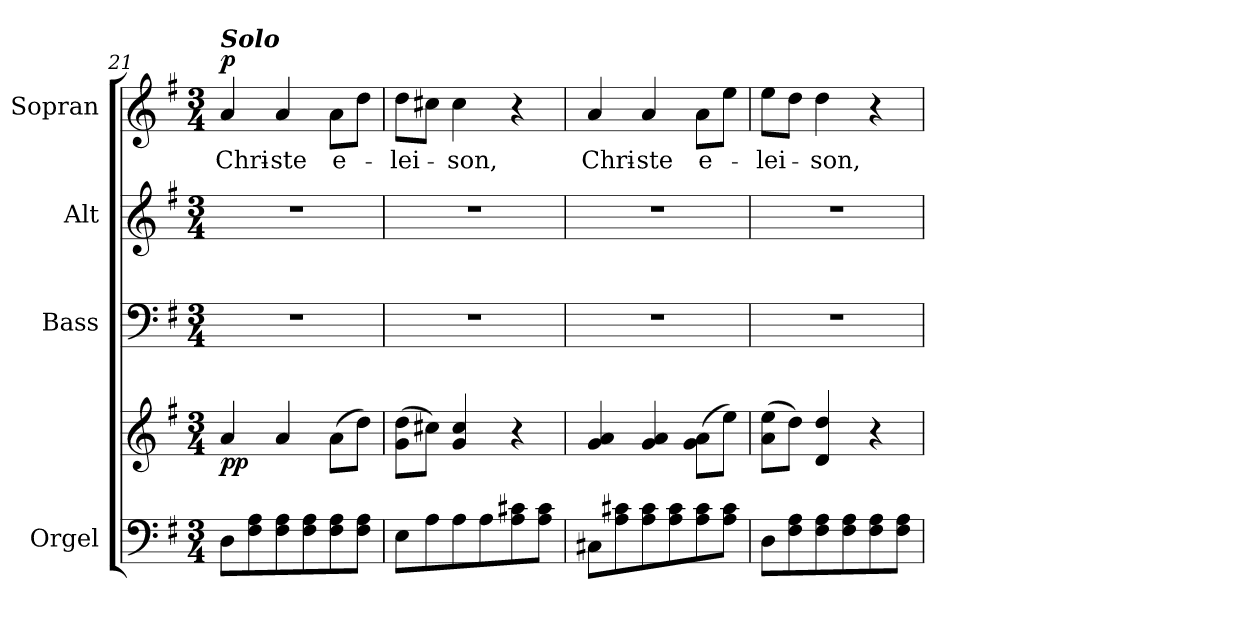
**kern	**kern	**dynam	**kern	**kern	**kern	**text	**dynam
*part4	*part4	*part4	*part3	*part2	*part1	*part1	*part1
*staff5	*staff4	*staff4/5	*staff3	*staff2	*staff1	*staff1	*staff1
*I"Orgel	*	*	*I"Bass	*I"Alt	*I"Sopran	*	*
*I'Org.	*	*	*I'B.	*I'A.	*I'S.	*	*
*clefF4	*clefG2	*	*clefF4	*clefG2	*clefG2	*	*
*k[f#]	*k[f#]	*	*k[f#]	*k[f#]	*k[f#]	*	*
*G:	*G:	*	*G:	*G:	*G:	*	*
*M3/4	*M3/4	*	*M3/4	*M3/4	*M3/4	*	*
=21	=21	=21	=21	=21	=21	=21	=21
!	!	!	!	!	!LO:TX:a:Bi:t=Solo	!	!
!	!	!LO:DY:b	!	!	!	!LO:LY:b	!LO:DY:a
8D\L	4a/	pp	2.r	2.r	4a/	Chri-	p
8F#\ 8A\	.	.	.	.	.	.	.
!	!	!	!	!	!	!LO:LY:b	!
8F#\ 8A\	4a/	.	.	.	4a/	-ste	.
8F#\ 8A\	.	.	.	.	.	.	.
!	!	!	!	!	!	!LO:LY:b	!
8F#\ 8A\	(>8a\L	.	.	.	8a\L	e-	.
8F#\ 8A\J	8dd\J)	.	.	.	8dd\J	.	.
!!LO:LB:g=z
=22	=22	=22	=22	=22	=22	=22	=22
!	!	!	!	!	!	!LO:LY:b	!
8E\L	(>8g\ 8dd\L	.	2.r	2.r	8dd\L	-lei-	.
8A\	8cc#X\J)	.	.	.	8cc#X\J	.	.
!	!	!	!	!	!	!LO:LY:b	!
8A\	4g/ 4cc#/	.	.	.	4cc#\	-son,	.
8A\	.	.	.	.	.	.	.
8A\ 8c#X\	4r	.	.	.	4r	.	.
8A\ 8c#\J	.	.	.	.	.	.	.
=23	=23	=23	=23	=23	=23	=23	=23
!	!	!	!	!	!	!LO:LY:b	!
8C#X\L	4g/ 4a/	.	2.r	2.r	4a/	Chri-	.
8A\ 8c#X\	.	.	.	.	.	.	.
!	!	!	!	!	!	!LO:LY:b	!
8A\ 8c#\	4g/ 4a/	.	.	.	4a/	-ste	.
8A\ 8c#\	.	.	.	.	.	.	.
!	!	!	!	!	!	!LO:LY:b	!
8A\ 8c#\	(>8g\ 8a\L	.	.	.	8a\L	e-	.
8A\ 8c#\J	8ee\J)	.	.	.	8ee\J	.	.
=24	=24	=24	=24	=24	=24	=24	=24
!	!	!	!	!	!	!LO:LY:b	!
8D\L	(>8a\ 8ee\L	.	2.r	2.r	8ee\L	-lei-	.
8F#\ 8A\	8dd\J)	.	.	.	8dd\J	.	.
!	!	!	!	!	!	!LO:LY:b	!
8F#\ 8A\	4d/ 4dd/	.	.	.	4dd\	-son,	.
8F#\ 8A\	.	.	.	.	.	.	.
8F#\ 8A\	4r	.	.	.	4r	.	.
8F#\ 8A\J	.	.	.	.	.	.	.
=	=	=	=	=	=	=	=
*-	*-	*-	*-	*-	*-	*-	*-
